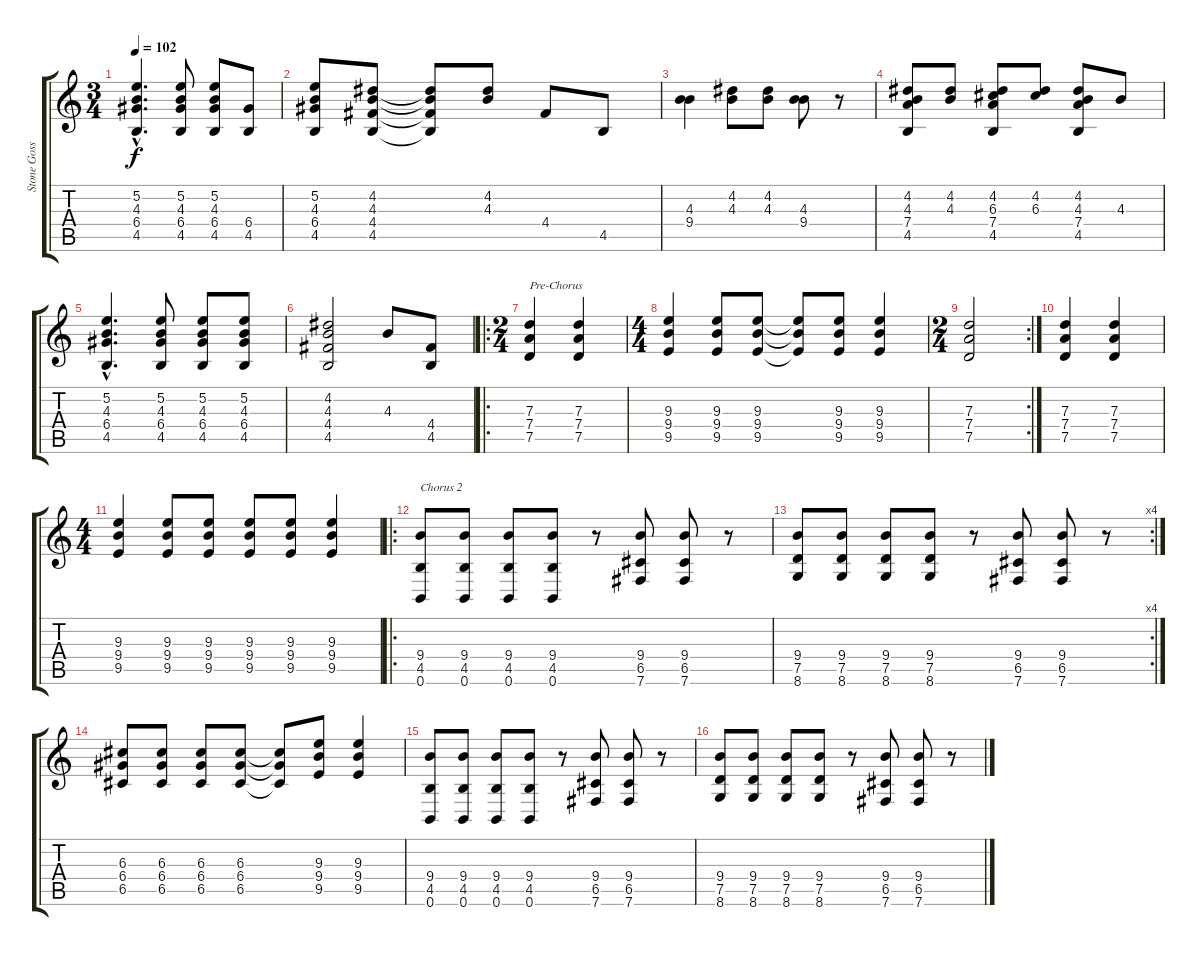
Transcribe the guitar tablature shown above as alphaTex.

\track ("Stone Gossard" "Stone Goss") {instrument acousticguitarsteel}
\staff {score tabs}
\tuning (D4 B3 G3 D3 G2 B1) {hide}
\ts (3 4)
\tempo 102
\clef g2
\ks c
(5.2{hac} 4.3{hac} 6.4{hac} 4.5{hac}).4{d dy f} (5.2 4.3 6.4 4.5).8 (5.2 4.3 6.4 4.5).8 (6.4 4.5).8 |
(5.2 4.3 6.4 4.5).8 (4.2 4.3 4.4 4.5).8 (4.2{t} 4.3{t} 4.4{t} 4.5{t}).8 (4.2 4.3).8 4.4.8 4.5.8 |
(4.3 9.4).4 (4.2 4.3).8 (4.2 4.3).8 (4.3 9.4).8 r.8 |
(4.2 4.3 7.4 4.5).8 (4.2 4.3).8 (4.2 6.3 7.4 4.5).8 (4.2 6.3).8 (4.2 4.3 7.4 4.5).8 4.3.8 |
(5.2{hac} 4.3{hac} 6.4{hac} 4.5{hac}).4{d} (5.2 4.3 6.4 4.5).8 (5.2 4.3 6.4 4.5).8 (5.2 4.3 6.4 4.5).8 |
(4.2 4.3 4.4 4.5).2 4.3.8 (4.4 4.5).8 |
\ro
\ts (2 4)
(7.3 7.4 7.5).4{txt "Pre-Chorus"} (7.3 7.4 7.5).4 |
\ts (4 4)
(9.3 9.4 9.5).4 (9.3 9.4 9.5).8 (9.3 9.4 9.5).8 (9.3{t} 9.4{t} 9.5{t}).8 (9.3 9.4 9.5).8 (9.3 9.4 9.5).4 |
\rc 2
\ts (2 4)
(7.3 7.4 7.5).2 |
(7.3 7.4 7.5).4 (7.3 7.4 7.5).4 |
\ts (4 4)
(9.3 9.4 9.5).4 (9.3 9.4 9.5).8 (9.3 9.4 9.5).8 (9.3 9.4 9.5).8 (9.3 9.4 9.5).8 (9.3 9.4 9.5).4 |
\ro
(9.4 4.5 0.6).8{txt "Chorus 2"} (9.4 4.5 0.6).8 (9.4 4.5 0.6).8 (9.4 4.5 0.6).8 r.8 (9.4 6.5 7.6).8 (9.4 6.5 7.6).8 r.8 |
\rc 4
(9.4 7.5 8.6).8 (9.4 7.5 8.6).8 (9.4 7.5 8.6).8 (9.4 7.5 8.6).8 r.8 (9.4 6.5 7.6).8 (9.4 6.5 7.6).8 r.8 |
(6.3 6.4 6.5).8 (6.3 6.4 6.5).8 (6.3 6.4 6.5).8 (6.3 6.4 6.5).8 (6.3{t} 6.4{t} 6.5{t}).8 (9.3 9.4 9.5).8 (9.3 9.4 9.5).4 |
(9.4 4.5 0.6).8 (9.4 4.5 0.6).8 (9.4 4.5 0.6).8 (9.4 4.5 0.6).8 r.8 (9.4 6.5 7.6).8 (9.4 6.5 7.6).8 r.8 |
(9.4 7.5 8.6).8 (9.4 7.5 8.6).8 (9.4 7.5 8.6).8 (9.4 7.5 8.6).8 r.8 (9.4 6.5 7.6).8 (9.4 6.5 7.6).8 r.8
